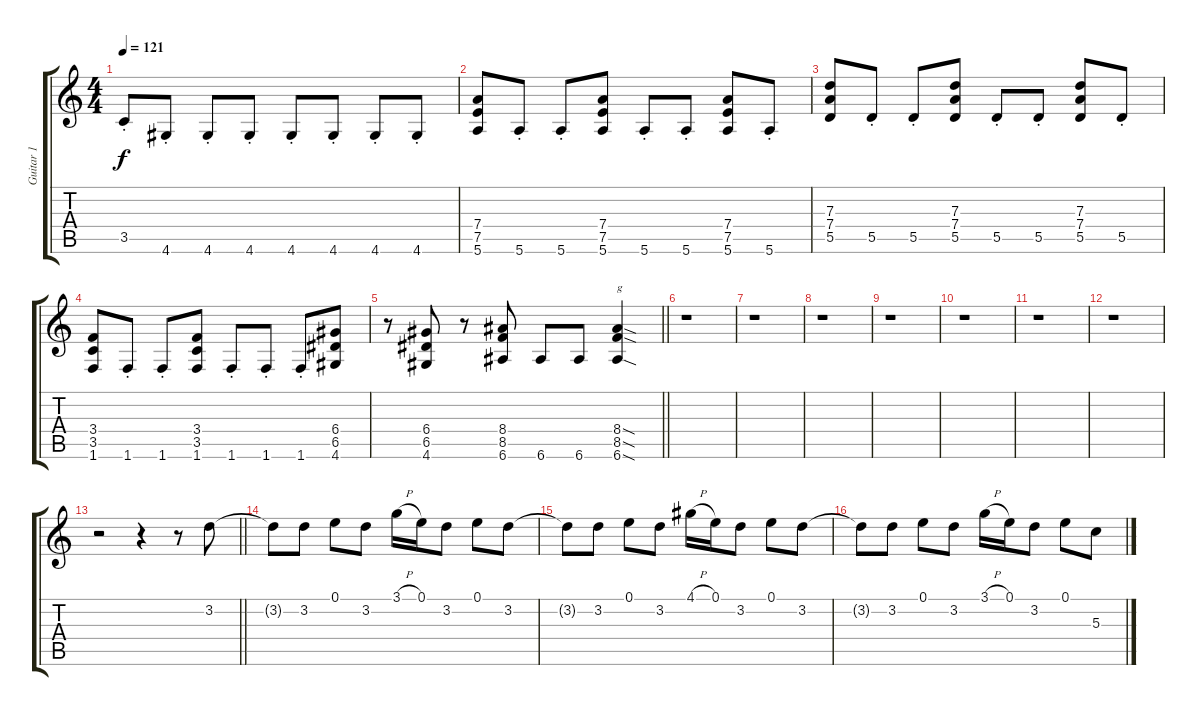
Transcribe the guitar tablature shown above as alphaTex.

\track ("Guitar 1" "Guitar 1") {instrument overdrivenguitar}
\staff {score tabs}
\tuning (E4 B3 G3 D3 A2 E2) {hide}
\ts (4 4)
\tempo 121
\clef g2
\ks c
3.5{st}.8{dy f} 4.6{st}.8 4.6{st}.8 4.6{st}.8 4.6{st}.8 4.6{st}.8 4.6{st}.8 4.6{st}.8 |
(7.4 7.5 5.6).8 5.6{st}.8 5.6{st}.8 (7.4 7.5 5.6).8 5.6{st}.8 5.6{st}.8 (7.4 7.5 5.6).8 5.6{st}.8 |
(7.3 7.4 5.5).8 5.5{st}.8 5.5{st}.8 (7.3 7.4 5.5).8 5.5{st}.8 5.5{st}.8 (7.3 7.4 5.5).8 5.5{st}.8 |
(3.4 3.5 1.6).8 1.6{st}.8 1.6{st}.8 (3.4 3.5 1.6).8 1.6{st}.8 1.6{st}.8 1.6{st}.8 (6.4 6.5 4.6).8 |
\barLineRight lightlight
r.8 (6.4 6.5 4.6).8 r.8 (8.4 8.5 6.6).8 6.6.8 6.6.8 (8.4{sod} 8.5{sod} 6.6{sod}).4{txt "g"} |
r.1 |
r.1 |
r.1 |
r.1 |
r.1 |
r.1 |
r.1 |
\barLineRight lightlight
r.2 r.4 r.8 3.2.8 |
3.2{t}.8 3.2.8 0.1.8 3.2.8 3.1{h}.16 0.1.16 3.2.8 0.1.8 3.2.8 |
3.2{t}.8 3.2.8 0.1.8 3.2.8 4.1{h}.16 0.1.16 3.2.8 0.1.8 3.2.8 |
3.2{t}.8 3.2.8 0.1.8 3.2.8 3.1{h}.16 0.1.16 3.2.8 0.1.8 5.3.8
